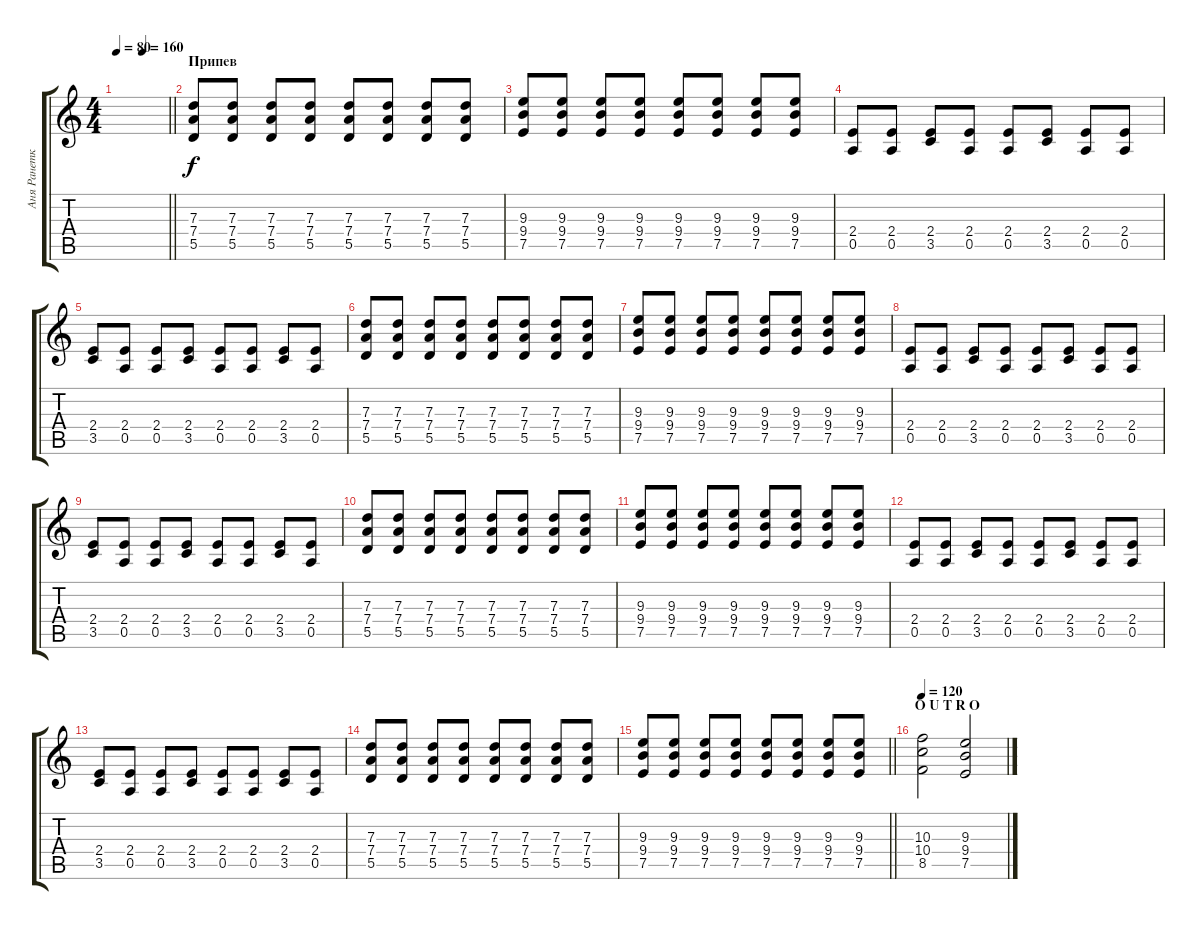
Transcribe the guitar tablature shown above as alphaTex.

\track ("Аня Ранетка" "Аня Ранетк") {instrument overdrivenguitar}
\staff {score tabs}
\tuning (E4 B3 G3 D3 A2 E2) {hide}
\ts (4 4)
\tempo 80
\tempo (160 0.5)
\clef g2
\barLineRight lightlight
\ks c
|
\section ("" "Припев")
(7.3 7.4 5.5).8 (7.3 7.4 5.5).8 (7.3 7.4 5.5).8 (7.3 7.4 5.5).8 (7.3 7.4 5.5).8 (7.3 7.4 5.5).8 (7.3 7.4 5.5).8 (7.3 7.4 5.5).8 |
(9.3 9.4 7.5).8 (9.3 9.4 7.5).8 (9.3 9.4 7.5).8 (9.3 9.4 7.5).8 (9.3 9.4 7.5).8 (9.3 9.4 7.5).8 (9.3 9.4 7.5).8 (9.3 9.4 7.5).8 |
(2.4 0.5).8 (2.4 0.5).8 (2.4 3.5).8 (2.4 0.5).8 (2.4 0.5).8 (2.4 3.5).8 (2.4 0.5).8 (2.4 0.5).8 |
(2.4 3.5).8 (2.4 0.5).8 (2.4 0.5).8 (2.4 3.5).8 (2.4 0.5).8 (2.4 0.5).8 (2.4 3.5).8 (2.4 0.5).8 |
(7.3 7.4 5.5).8 (7.3 7.4 5.5).8 (7.3 7.4 5.5).8 (7.3 7.4 5.5).8 (7.3 7.4 5.5).8 (7.3 7.4 5.5).8 (7.3 7.4 5.5).8 (7.3 7.4 5.5).8 |
(9.3 9.4 7.5).8 (9.3 9.4 7.5).8 (9.3 9.4 7.5).8 (9.3 9.4 7.5).8 (9.3 9.4 7.5).8 (9.3 9.4 7.5).8 (9.3 9.4 7.5).8 (9.3 9.4 7.5).8 |
(2.4 0.5).8 (2.4 0.5).8 (2.4 3.5).8 (2.4 0.5).8 (2.4 0.5).8 (2.4 3.5).8 (2.4 0.5).8 (2.4 0.5).8 |
(2.4 3.5).8 (2.4 0.5).8 (2.4 0.5).8 (2.4 3.5).8 (2.4 0.5).8 (2.4 0.5).8 (2.4 3.5).8 (2.4 0.5).8 |
(7.3 7.4 5.5).8 (7.3 7.4 5.5).8 (7.3 7.4 5.5).8 (7.3 7.4 5.5).8 (7.3 7.4 5.5).8 (7.3 7.4 5.5).8 (7.3 7.4 5.5).8 (7.3 7.4 5.5).8 |
(9.3 9.4 7.5).8 (9.3 9.4 7.5).8 (9.3 9.4 7.5).8 (9.3 9.4 7.5).8 (9.3 9.4 7.5).8 (9.3 9.4 7.5).8 (9.3 9.4 7.5).8 (9.3 9.4 7.5).8 |
(2.4 0.5).8 (2.4 0.5).8 (2.4 3.5).8 (2.4 0.5).8 (2.4 0.5).8 (2.4 3.5).8 (2.4 0.5).8 (2.4 0.5).8 |
(2.4 3.5).8 (2.4 0.5).8 (2.4 0.5).8 (2.4 3.5).8 (2.4 0.5).8 (2.4 0.5).8 (2.4 3.5).8 (2.4 0.5).8 |
(7.3 7.4 5.5).8 (7.3 7.4 5.5).8 (7.3 7.4 5.5).8 (7.3 7.4 5.5).8 (7.3 7.4 5.5).8 (7.3 7.4 5.5).8 (7.3 7.4 5.5).8 (7.3 7.4 5.5).8 |
\barLineRight lightlight
(9.3 9.4 7.5).8 (9.3 9.4 7.5).8 (9.3 9.4 7.5).8 (9.3 9.4 7.5).8 (9.3 9.4 7.5).8 (9.3 9.4 7.5).8 (9.3 9.4 7.5).8 (9.3 9.4 7.5).8 |
\section ("" "O U T R O")
\tempo 120
(10.3 10.4 8.5).2 (9.3 9.4 7.5).2
